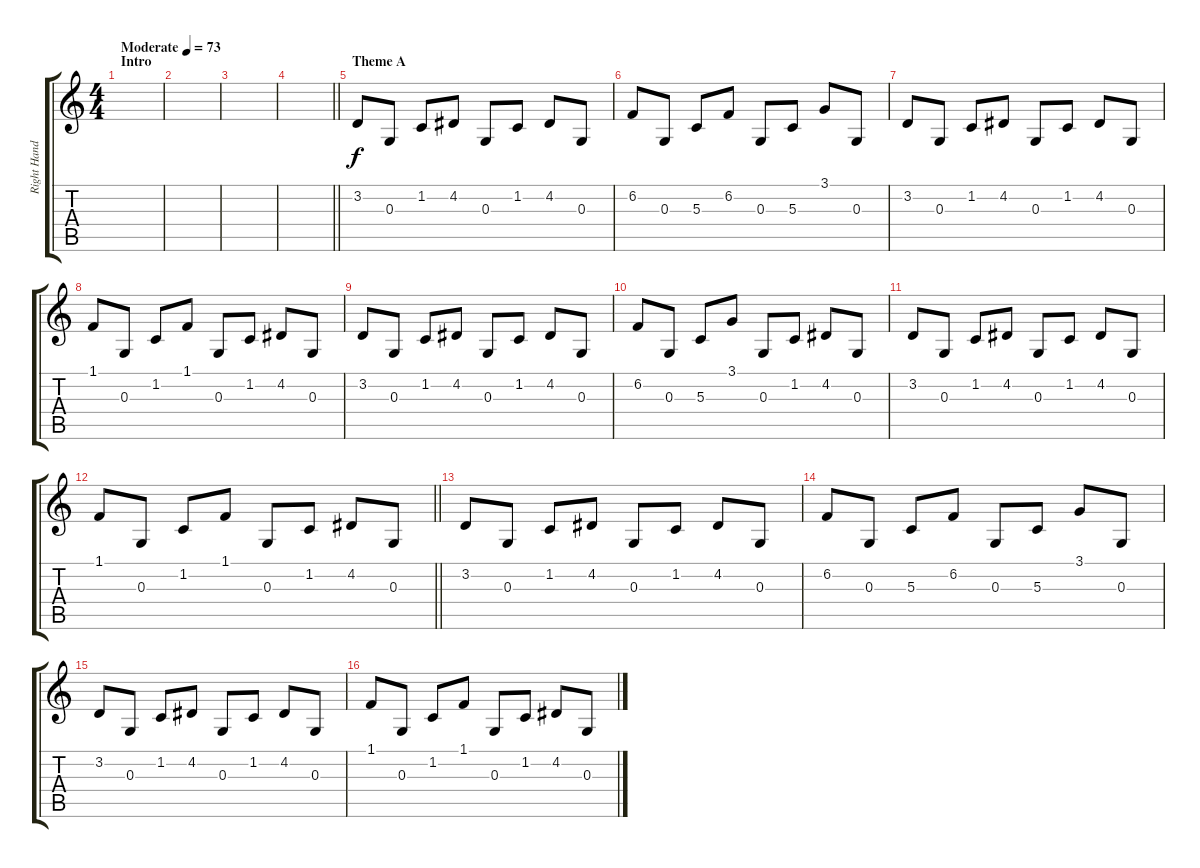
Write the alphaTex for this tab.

\track ("Right Hand" "Right Hand") {instrument acousticgrandpiano}
\staff {score tabs}
\tuning (E4 B3 G3 D3 A2 E2) {hide}
\ts (4 4)
\section ("" "Intro")
\tempo (73 "Moderate")
\clef g2
\ks c
|
|
|
\barLineRight lightlight
|
\section ("" "Theme A")
3.2.8 0.3.8 1.2.8 4.2.8 0.3.8 1.2.8 4.2.8 0.3.8 |
6.2.8 0.3.8 5.3.8 6.2.8 0.3.8 5.3.8 3.1.8 0.3.8 |
3.2.8 0.3.8 1.2.8 4.2.8 0.3.8 1.2.8 4.2.8 0.3.8 |
1.1.8 0.3.8 1.2.8 1.1.8 0.3.8 1.2.8 4.2.8 0.3.8 |
3.2.8 0.3.8 1.2.8 4.2.8 0.3.8 1.2.8 4.2.8 0.3.8 |
6.2.8 0.3.8 5.3.8 3.1.8 0.3.8 1.2.8 4.2.8 0.3.8 |
3.2.8 0.3.8 1.2.8 4.2.8 0.3.8 1.2.8 4.2.8 0.3.8 |
\barLineRight lightlight
1.1.8 0.3.8 1.2.8 1.1.8 0.3.8 1.2.8 4.2.8 0.3.8 |
\section ("" "")
3.2.8 0.3.8 1.2.8 4.2.8 0.3.8 1.2.8 4.2.8 0.3.8 |
6.2.8 0.3.8 5.3.8 6.2.8 0.3.8 5.3.8 3.1.8 0.3.8 |
3.2.8 0.3.8 1.2.8 4.2.8 0.3.8 1.2.8 4.2.8 0.3.8 |
1.1.8 0.3.8 1.2.8 1.1.8 0.3.8 1.2.8 4.2.8 0.3.8
